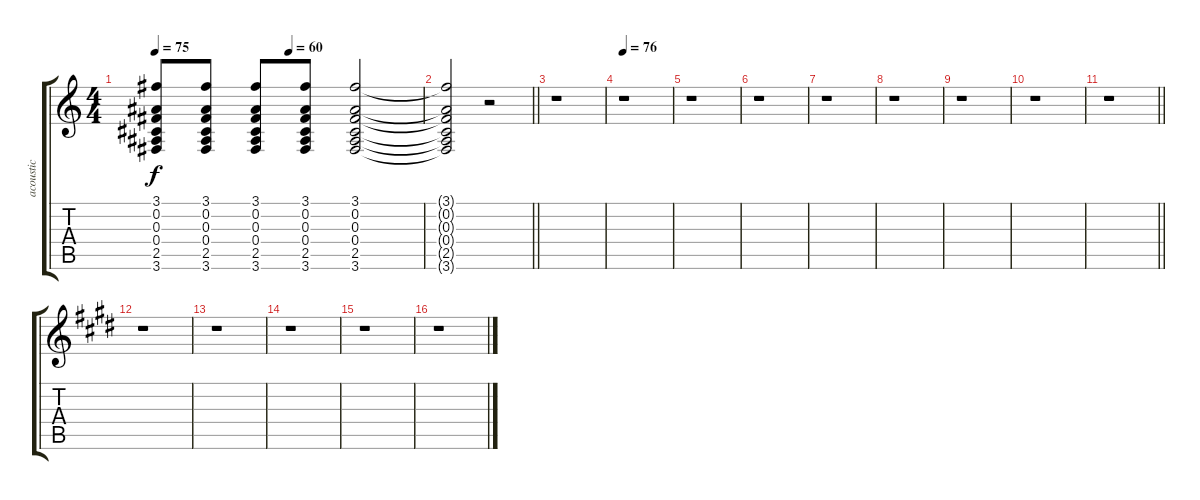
\track ("acoustic" "acoustic") {instrument acousticguitarsteel}
\staff {score tabs}
\tuning (Eb4 Bb3 Gb3 Db3 Ab2 Eb2) {hide}
\ts (4 4)
\tempo 75
\tempo (60 0.5)
\clef g2
\ks c
(3.1 0.2 0.3 0.4 2.5 3.6).8{dy f} (3.1 0.2 0.3 0.4 2.5 3.6).8 (3.1 0.2 0.3 0.4 2.5 3.6).8 (3.1 0.2 0.3 0.4 2.5 3.6).8 (3.1 0.2 0.3 0.4 2.5 3.6).2 |
\barLineRight lightlight
(3.1{t} 0.2{t} 0.3{t} 0.4{t} 2.5{t} 3.6{t}).2 r.2 |
r.1 |
\tempo 76
r.1 |
r.1 |
r.1 |
r.1 |
r.1 |
r.1 |
r.1 |
\barLineRight lightlight
r.1 |
\ks e
r.1 |
\ks c#minor
r.1 |
r.1 |
r.1 |
\ks e
r.1
